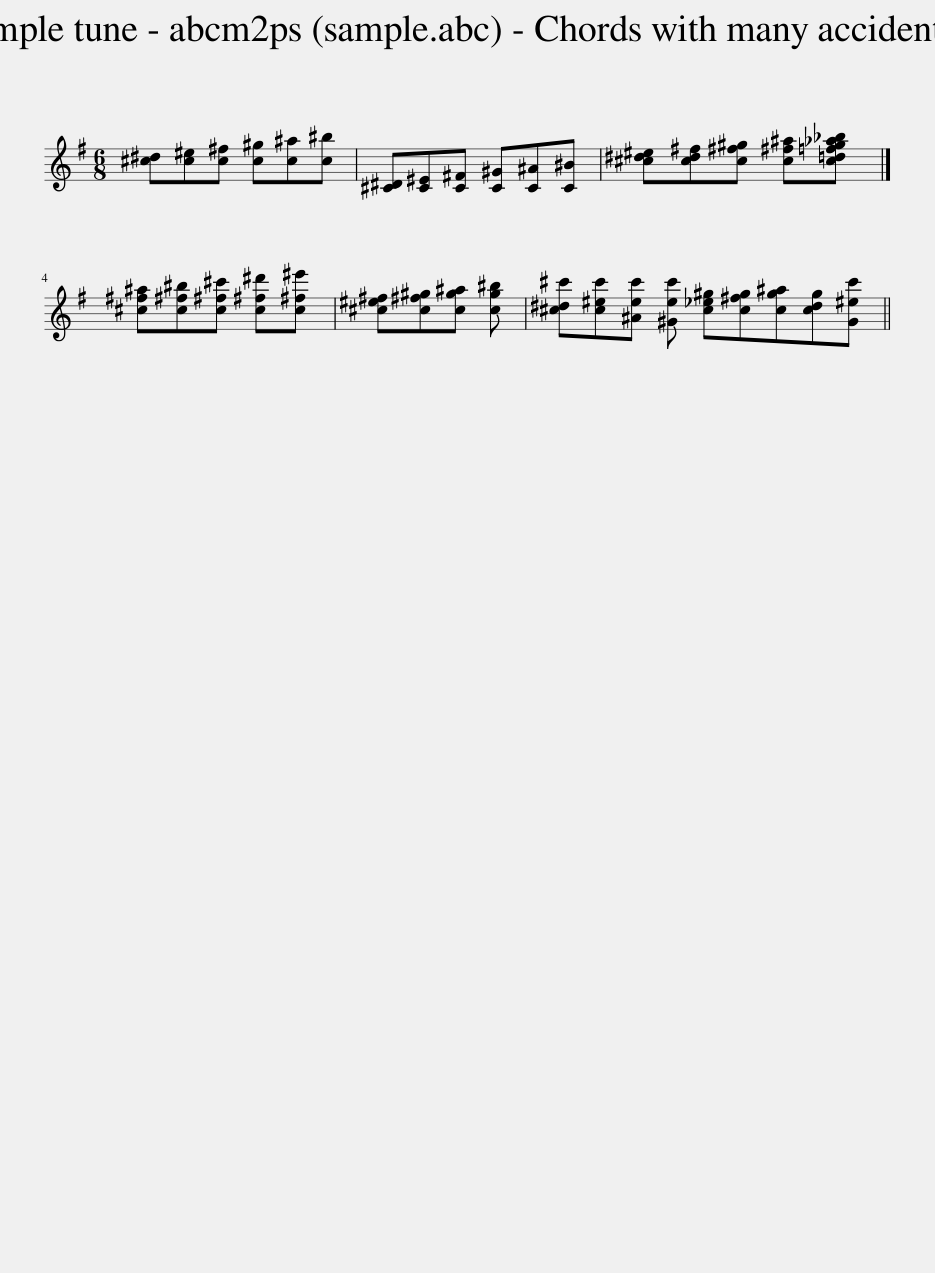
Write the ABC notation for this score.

X:1
L:1/8
M:6/8
I:linebreak $
K:G
V:1 treble
V:1
 [^c^d][c^e][c^f] [c^g][c^a][c^b] | [^C^D][C^E][C^F] [C^G][C^A][C^B] | [^c^d^e][cd^f][c^f^g] [c^f^a][c=d=fg_a_b] |]$ [^c^f^a][c^f^b][c^f^c'] [c^f^d'][c^f^e'] | [^c^e^f][c^f^g][cg^a] [cg^b] | %5
 [^c^d^c'][c^ec'][^Aec'] [^Gec'] [c_e^g][c^fg][cg^a][cdg][G^ec'] || %6
